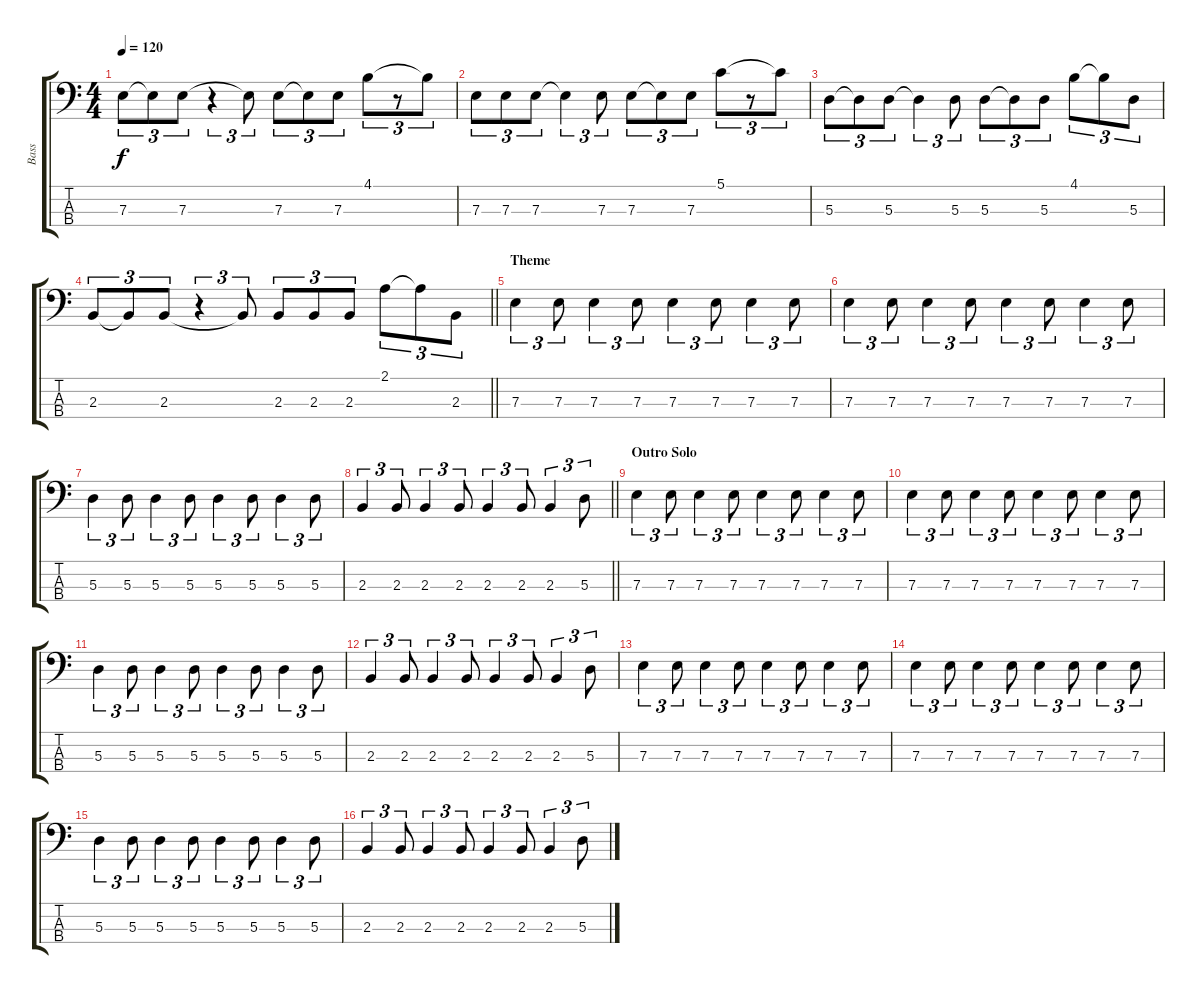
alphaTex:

\track ("Bass" "Bass") {instrument electricbassfinger}
\staff {score tabs}
\tuning (G2 D2 A1 E1) {hide}
\ts (4 4)
\tempo 120
\clef f4
\ks c
7.3.8{tu (3 2) dy f} 7.3{t}.8{tu (3 2)} 7.3.8{tu (3 2)} r.4{tu (3 2)} 7.3{t}.8{tu (3 2)} 7.3.8{tu (3 2)} 7.3{t}.8{tu (3 2)} 7.3.8{tu (3 2)} 4.1.8{tu (3 2)} r.8{tu (3 2)} 4.1{t}.8{tu (3 2)} |
7.3.8{tu (3 2)} 7.3.8{tu (3 2)} 7.3.8{tu (3 2)} 7.3{t}.4{tu (3 2)} 7.3.8{tu (3 2)} 7.3.8{tu (3 2)} 7.3{t}.8{tu (3 2)} 7.3.8{tu (3 2)} 5.1.8{tu (3 2)} r.8{tu (3 2)} 5.1{t}.8{tu (3 2)} |
5.3.8{tu (3 2)} 5.3{t}.8{tu (3 2)} 5.3.8{tu (3 2)} 5.3{t}.4{tu (3 2)} 5.3.8{tu (3 2)} 5.3.8{tu (3 2)} 5.3{t}.8{tu (3 2)} 5.3.8{tu (3 2)} 4.1.8{tu (3 2)} 4.1{t}.8{tu (3 2)} 5.3.8{tu (3 2)} |
\barLineRight lightlight
2.3.8{tu (3 2)} 2.3{t}.8{tu (3 2)} 2.3.8{tu (3 2)} r.4{tu (3 2)} 2.3{t}.8{tu (3 2)} 2.3.8{tu (3 2)} 2.3.8{tu (3 2)} 2.3.8{tu (3 2)} 2.1.8{tu (3 2)} 2.1{t}.8{tu (3 2)} 2.3.8{tu (3 2)} |
\section ("" "Theme")
7.3.4{tu (3 2)} 7.3.8{tu (3 2)} 7.3.4{tu (3 2)} 7.3.8{tu (3 2)} 7.3.4{tu (3 2)} 7.3.8{tu (3 2)} 7.3.4{tu (3 2)} 7.3.8{tu (3 2)} |
7.3.4{tu (3 2)} 7.3.8{tu (3 2)} 7.3.4{tu (3 2)} 7.3.8{tu (3 2)} 7.3.4{tu (3 2)} 7.3.8{tu (3 2)} 7.3.4{tu (3 2)} 7.3.8{tu (3 2)} |
5.3.4{tu (3 2)} 5.3.8{tu (3 2)} 5.3.4{tu (3 2)} 5.3.8{tu (3 2)} 5.3.4{tu (3 2)} 5.3.8{tu (3 2)} 5.3.4{tu (3 2)} 5.3.8{tu (3 2)} |
\barLineRight lightlight
2.3.4{tu (3 2)} 2.3.8{tu (3 2)} 2.3.4{tu (3 2)} 2.3.8{tu (3 2)} 2.3.4{tu (3 2)} 2.3.8{tu (3 2)} 2.3.4{tu (3 2)} 5.3.8{tu (3 2)} |
\section ("" "Outro Solo")
7.3.4{tu (3 2)} 7.3.8{tu (3 2)} 7.3.4{tu (3 2)} 7.3.8{tu (3 2)} 7.3.4{tu (3 2)} 7.3.8{tu (3 2)} 7.3.4{tu (3 2)} 7.3.8{tu (3 2)} |
7.3.4{tu (3 2)} 7.3.8{tu (3 2)} 7.3.4{tu (3 2)} 7.3.8{tu (3 2)} 7.3.4{tu (3 2)} 7.3.8{tu (3 2)} 7.3.4{tu (3 2)} 7.3.8{tu (3 2)} |
5.3.4{tu (3 2)} 5.3.8{tu (3 2)} 5.3.4{tu (3 2)} 5.3.8{tu (3 2)} 5.3.4{tu (3 2)} 5.3.8{tu (3 2)} 5.3.4{tu (3 2)} 5.3.8{tu (3 2)} |
2.3.4{tu (3 2)} 2.3.8{tu (3 2)} 2.3.4{tu (3 2)} 2.3.8{tu (3 2)} 2.3.4{tu (3 2)} 2.3.8{tu (3 2)} 2.3.4{tu (3 2)} 5.3.8{tu (3 2)} |
7.3.4{tu (3 2)} 7.3.8{tu (3 2)} 7.3.4{tu (3 2)} 7.3.8{tu (3 2)} 7.3.4{tu (3 2)} 7.3.8{tu (3 2)} 7.3.4{tu (3 2)} 7.3.8{tu (3 2)} |
7.3.4{tu (3 2)} 7.3.8{tu (3 2)} 7.3.4{tu (3 2)} 7.3.8{tu (3 2)} 7.3.4{tu (3 2)} 7.3.8{tu (3 2)} 7.3.4{tu (3 2)} 7.3.8{tu (3 2)} |
5.3.4{tu (3 2)} 5.3.8{tu (3 2)} 5.3.4{tu (3 2)} 5.3.8{tu (3 2)} 5.3.4{tu (3 2)} 5.3.8{tu (3 2)} 5.3.4{tu (3 2)} 5.3.8{tu (3 2)} |
2.3.4{tu (3 2)} 2.3.8{tu (3 2)} 2.3.4{tu (3 2)} 2.3.8{tu (3 2)} 2.3.4{tu (3 2)} 2.3.8{tu (3 2)} 2.3.4{tu (3 2)} 5.3.8{tu (3 2)}
